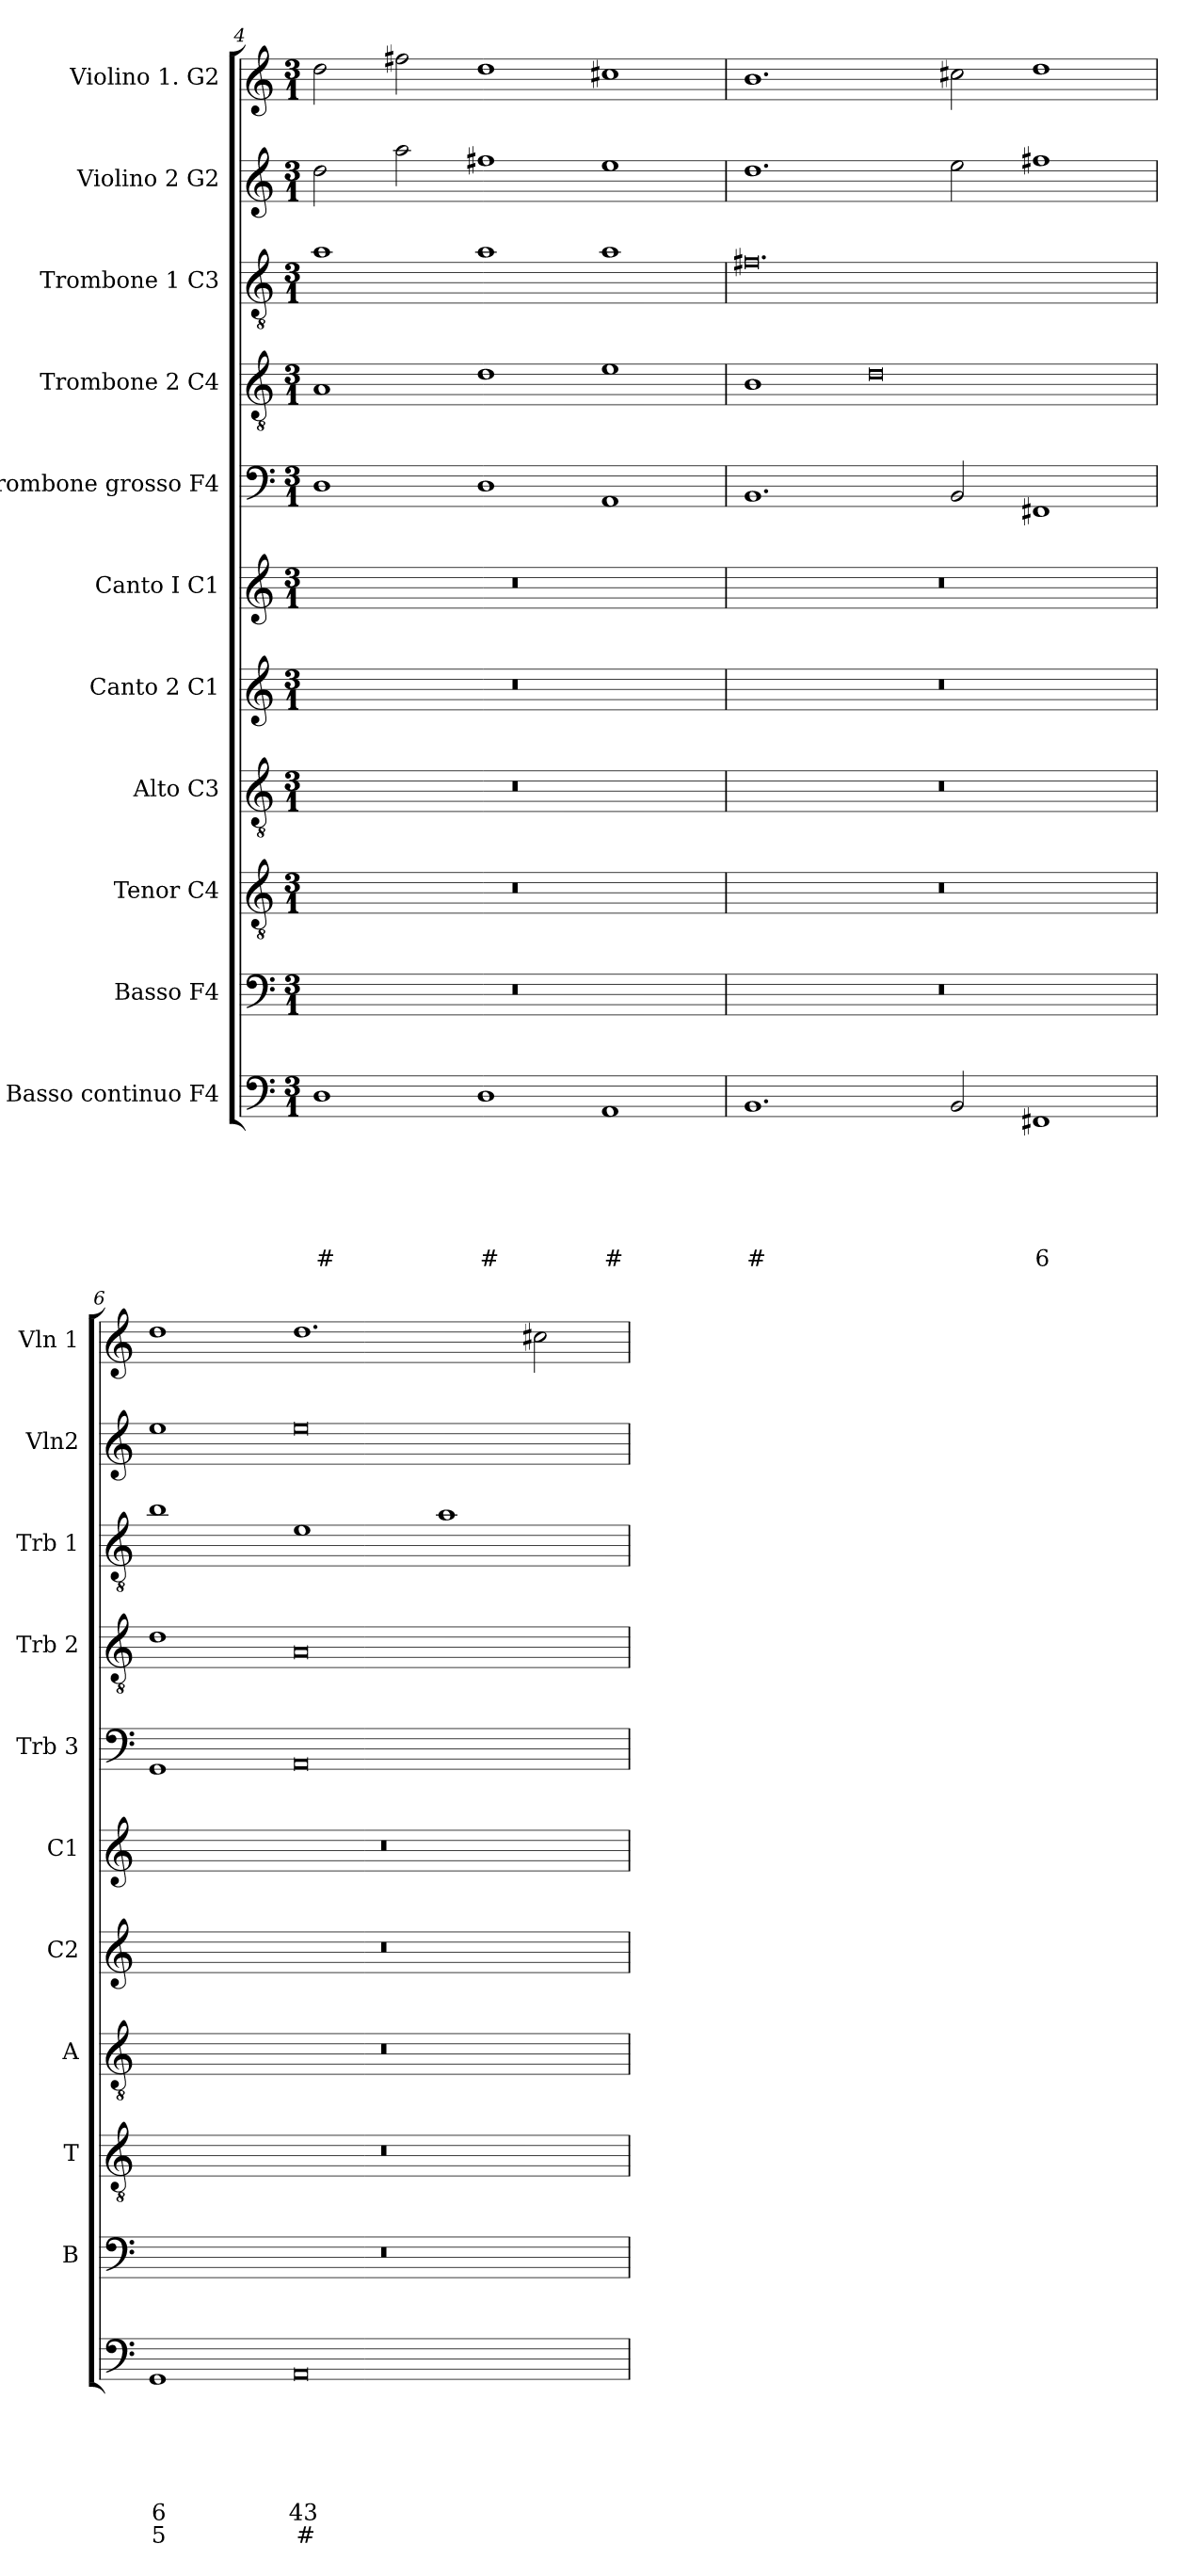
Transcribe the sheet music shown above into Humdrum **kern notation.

**kern	**text	**text	**text	**text	**text	**text	**text	**kern	**kern	**kern	**kern	**kern	**kern	**kern	**kern	**kern	**kern
*part11	*part11	*part11	*part11	*part11	*part11	*part11	*part11	*part10	*part9	*part8	*part7	*part6	*part5	*part4	*part3	*part2	*part1
*staff11	*staff11	*staff11	*staff11	*staff11	*staff11	*staff11	*staff11	*staff10	*staff9	*staff8	*staff7	*staff6	*staff5	*staff4	*staff3	*staff2	*staff1
*I"Basso continuo F4	*	*	*	*	*	*	*	*I"Basso F4	*I"Tenor C4	*I"Alto C3	*I"Canto 2 C1	*I"Canto I C1	*I"Trombone grosso F4	*I"Trombone 2 C4	*I"Trombone 1 C3	*I"Violino 2 G2	*I"Violino 1. G2
*	*	*	*	*	*	*	*	*I'B	*I'T	*I'A	*I'C2	*I'C1	*I'Trb 3	*I'Trb 2	*I'Trb 1	*I'Vln2	*I'Vln 1
*clefF4	*	*	*	*	*	*	*	*clefF4	*clefGv2	*clefGv2	*clefG2	*clefG2	*clefF4	*clefGv2	*clefGv2	*clefG2	*clefG2
*k[]	*	*	*	*	*	*	*	*k[]	*k[]	*k[]	*k[]	*k[]	*k[]	*k[]	*k[]	*k[]	*k[]
*C:	*	*	*	*	*	*	*	*C:	*C:	*C:	*C:	*C:	*C:	*C:	*C:	*C:	*C:
*M3/1	*	*	*	*	*	*	*	*M3/1	*M3/1	*M3/1	*M3/1	*M3/1	*M3/1	*M3/1	*M3/1	*M3/1	*M3/1
=4	=4	=4	=4	=4	=4	=4	=4	=4	=4	=4	=4	=4	=4	=4	=4	=4	=4
!	!	!	!	!	!	!LO:LY:b	!	!	!	!	!	!	!	!	!	!	!
1D	.	.	.	.	.	#	.	0.r	0.r	0.r	0.r	0.r	1D	1A	1a	2dd\	2dd\
.	.	.	.	.	.	.	.	.	.	.	.	.	.	.	.	2aa\	2ff#X\
!	!	!	!	!	!	!LO:LY:b	!	!	!	!	!	!	!	!	!	!	!
1D	.	.	.	.	.	#	.	.	.	.	.	.	1D	1d	1a	1ff#X	1dd
!	!	!	!	!	!	!LO:LY:b	!	!	!	!	!	!	!	!	!	!	!
1AA	.	.	.	.	.	#	.	.	.	.	.	.	1AA	1e	1a	1ee	1cc#X
=5	=5	=5	=5	=5	=5	=5	=5	=5	=5	=5	=5	=5	=5	=5	=5	=5	=5
!	!	!	!	!	!	!LO:LY:b	!	!	!	!	!	!	!	!	!	!	!
1.BB	.	.	.	.	.	#	.	0.r	0.r	0.r	0.r	0.r	1.BB	1B	0.f#X	1.dd	1.b
.	.	.	.	.	.	.	.	.	.	.	.	.	.	0d	.	.	.
2BB/	.	.	.	.	.	.	.	.	.	.	.	.	2BB/	.	.	2ee\	2cc#\
!	!	!	!	!	!	!LO:LY:b	!	!	!	!	!	!	!	!	!	!	!
1FF#X	.	.	.	.	.	6	.	.	.	.	.	.	1FF#X	.	.	1ff#X	1dd
=6	=6	=6	=6	=6	=6	=6	=6	=6	=6	=6	=6	=6	=6	=6	=6	=6	=6
!	!	!	!	!	!	!LO:LY:b	!LO:LY:b	!	!	!	!	!	!	!	!	!	!
1GG	.	.	.	.	.	6	5	0.r	0.r	0.r	0.r	0.r	1GG	1d	1b	1ee	1dd
!	!	!	!	!	!	!LO:LY:b	!LO:LY:b	!	!	!	!	!	!	!	!	!	!
0AA	.	.	.	.	.	43	#	.	.	.	.	.	0AA	0A	1e	0ee	1.dd
.	.	.	.	.	.	.	.	.	.	.	.	.	.	.	1a	.	.
.	.	.	.	.	.	.	.	.	.	.	.	.	.	.	.	.	2cc#X\
=	=	=	=	=	=	=	=	=	=	=	=	=	=	=	=	=	=
*-	*-	*-	*-	*-	*-	*-	*-	*-	*-	*-	*-	*-	*-	*-	*-	*-	*-
